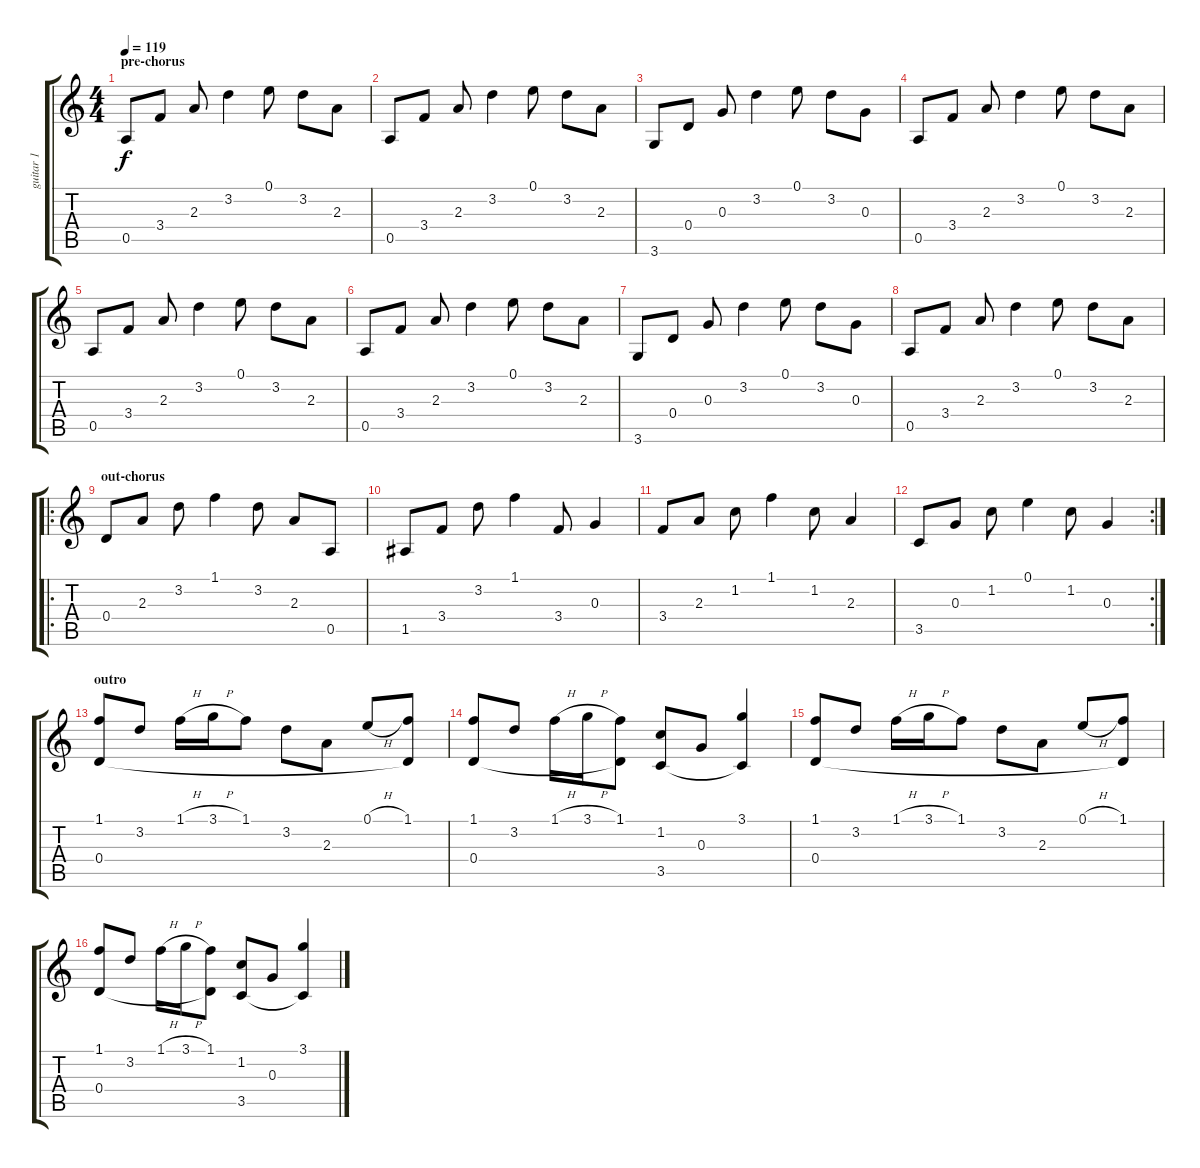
\track ("guitar 1" "guitar 1") {instrument acousticguitarnylon}
\staff {score tabs}
\tuning (E4 B3 G3 D3 A2 E2) {hide}
\ts (4 4)
\section ("" "pre-chorus")
\tempo 119
\clef g2
\ks c
0.5.8{dy f} 3.4.8 2.3.8 3.2.4 0.1.8 3.2.8 2.3.8 |
0.5.8 3.4.8 2.3.8 3.2.4 0.1.8 3.2.8 2.3.8 |
3.6.8 0.4.8 0.3.8 3.2.4 0.1.8 3.2.8 0.3.8 |
0.5.8 3.4.8 2.3.8 3.2.4 0.1.8 3.2.8 2.3.8 |
0.5.8 3.4.8 2.3.8 3.2.4 0.1.8 3.2.8 2.3.8 |
0.5.8 3.4.8 2.3.8 3.2.4 0.1.8 3.2.8 2.3.8 |
3.6.8 0.4.8 0.3.8 3.2.4 0.1.8 3.2.8 0.3.8 |
0.5.8 3.4.8 2.3.8 3.2.4 0.1.8 3.2.8 2.3.8 |
\ro
\section ("" "out-chorus")
0.4.8 2.3.8 3.2.8 1.1.4 3.2.8 2.3.8 0.5.8 |
1.5.8 3.4.8 3.2.8 1.1.4 3.4.8 0.3.4 |
3.4.8 2.3.8 1.2.8 1.1.4 1.2.8 2.3.4 |
\rc 2
3.5.8 0.3.8 1.2.8 0.1.4 1.2.8 0.3.4 |
\section ("" "outro")
(1.1 0.4).8 3.2.8 1.1{h}.16 3.1{h}.16 1.1.8 3.2.8 2.3.8 0.1{h}.8 (1.1 0.4{t}).8 |
(1.1 0.4).8 3.2.8 1.1{h}.16 3.1{h}.16 (1.1 0.4{t}).8 (1.2 3.5).8 0.3.8 (3.1 3.5{t}).4 |
(1.1 0.4).8 3.2.8 1.1{h}.16 3.1{h}.16 1.1.8 3.2.8 2.3.8 0.1{h}.8 (1.1 0.4{t}).8 |
(1.1 0.4).8 3.2.8 1.1{h}.16 3.1{h}.16 (1.1 0.4{t}).8 (1.2 3.5).8 0.3.8 (3.1 3.5{t}).4
